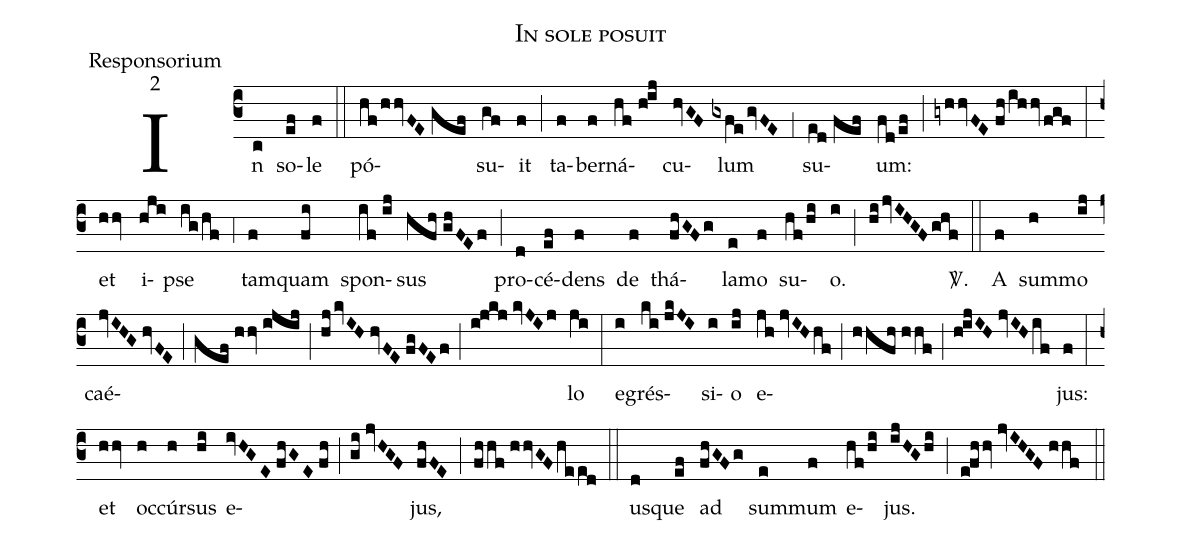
name:In sole posuit;
office-part:Responsorium;
mode:2;
%%
(c3) In(c) so(ef)le(f) (::) pó(hf/hhvFE//gef)su(gf)it(f) (;) ta(f)ber(f)ná(hf//h!ij)cu(hvGF)lum(gxfe/gvFE) (;1) su(ed//fef)um:(fd/ef) (;) (gyhhvFE//fh/ihhv/fgf) (:) et(hhv) i(hji)pse(ig/hf) (;4) tam(f)quam(fi) spon(if//ij)sus(hfh//ghFEf) (;) pro(d)cé(ef)dens(f) de(f) thá(fhGFg)la(e)mo(f) su(hf/hi)o.(i) (;) (hi/jvIHGF/ghf) <sp>V/</sp>.(::) A(f) sum(h)mo(ij) caé(jvIHG//hvFE;gef//hhv//ijij;hj/kvIH//hvFE//fgFEf;i!jkj//kvJIj)lo(ji) (:) e(i)grés(ki//jkJI)si(i)o(ij) e(jh//jvIH/hf;hhfh//hhf;h!ijIH//jvIH/if)jus:(f) (:) et(hhv) oc(h)cúr(h)sus(hi) e(ivHGE//fhGE//fh;gi//jvHGF)jus,(fhFE) (;) (fhhf//hhvGF/heed) (::) us(d)que(ef) ad(fhGFg) sum(e)mum(f) e(hf/hi)jus.(ijHG/hi) (;) (e!fhhv//jvIHGF//hhf) (::)
